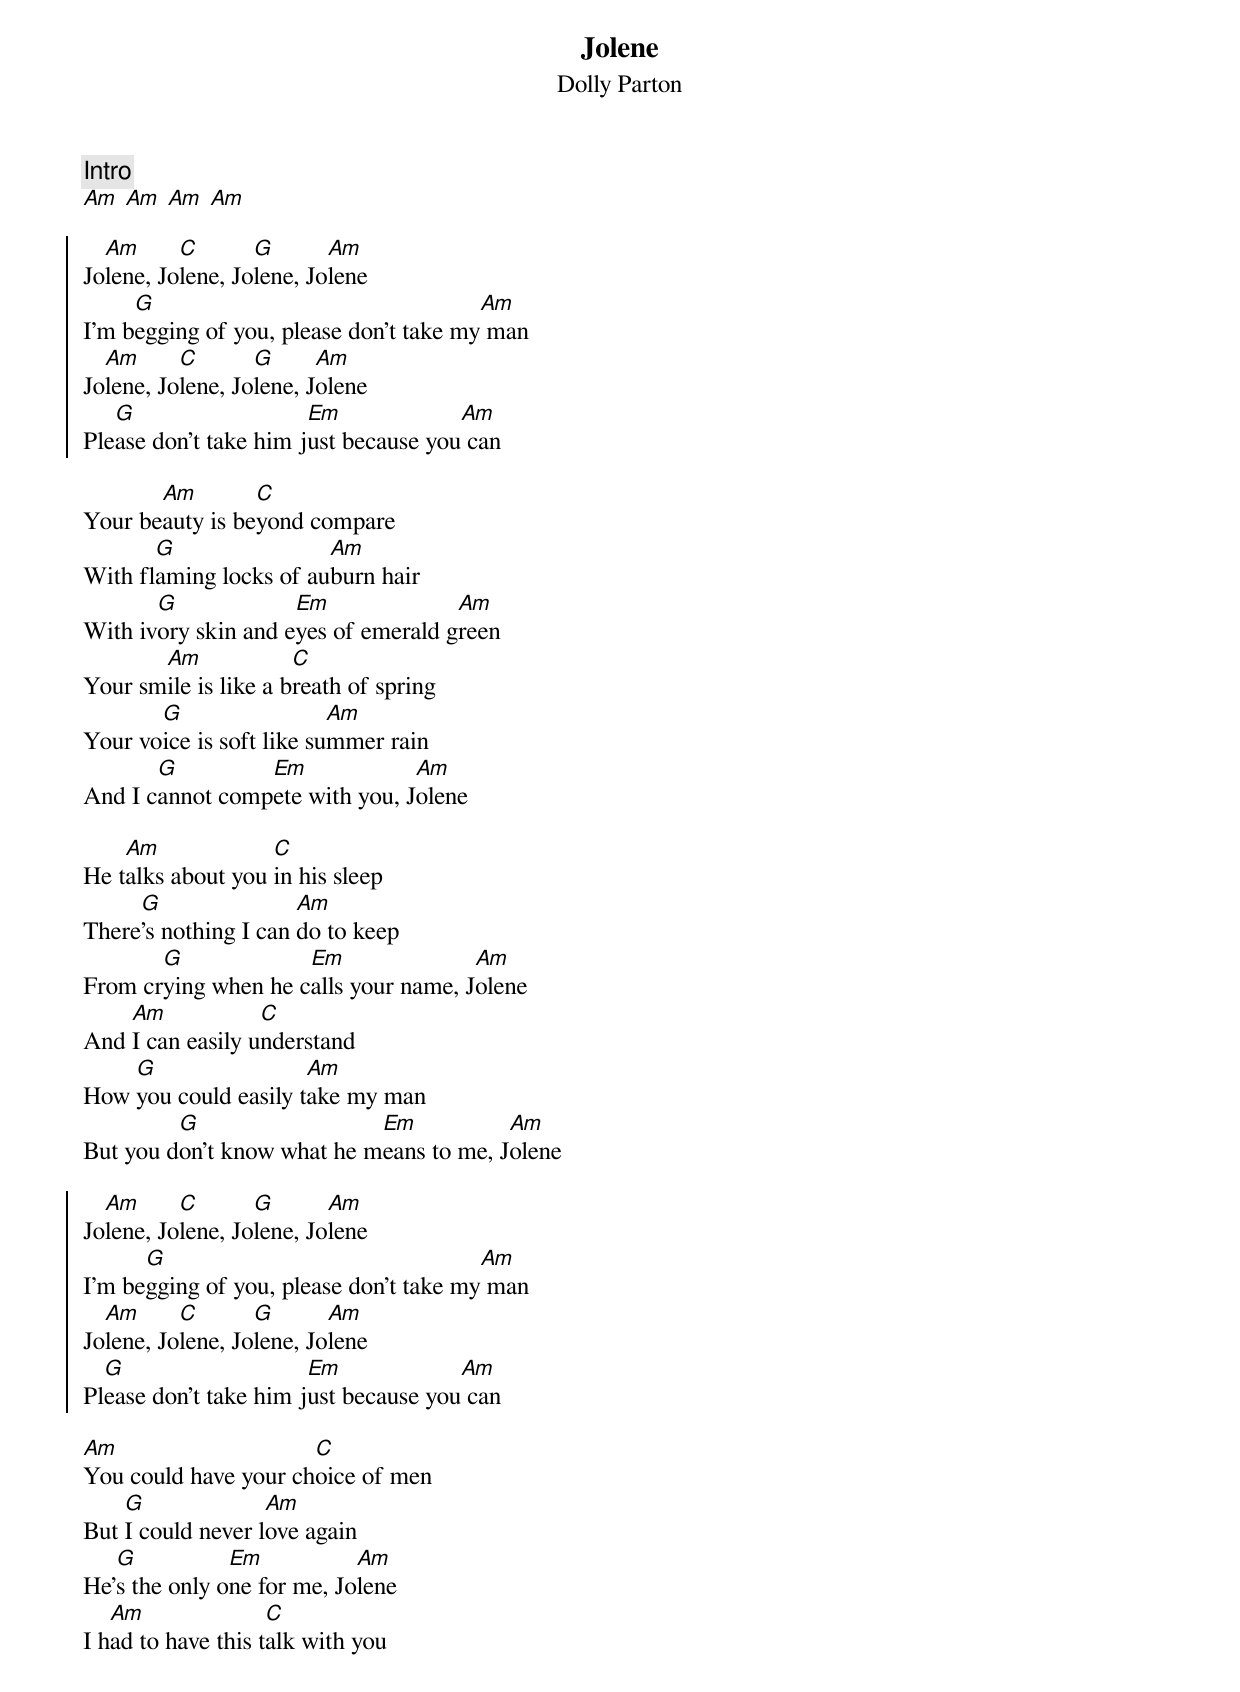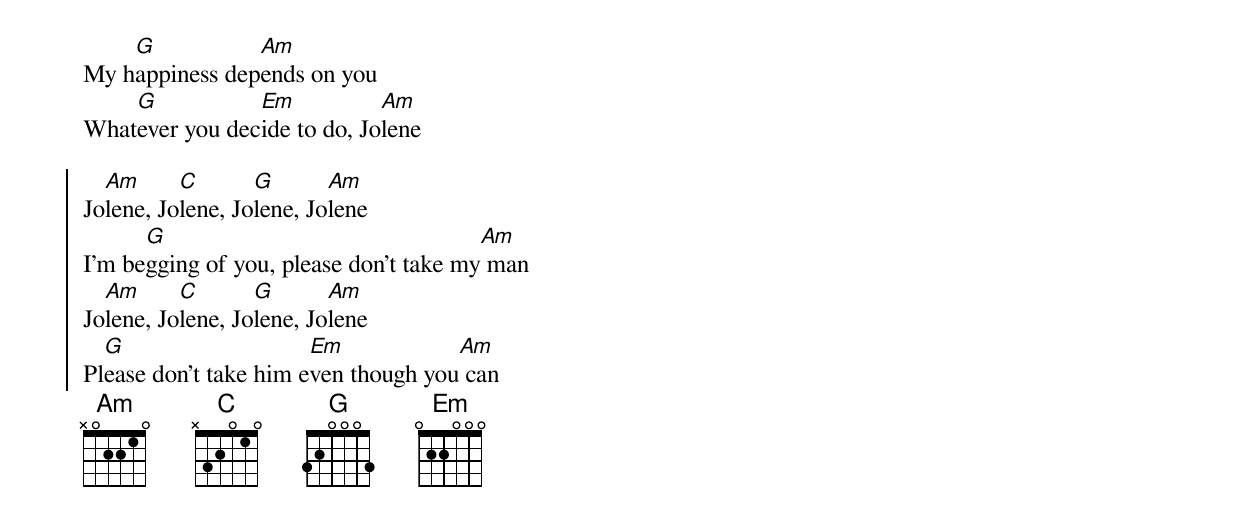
{title:Jolene}
{subtitle:Dolly Parton}

{c:Intro}
[Am] [Am] [Am] [Am]

{soc}
Jo[Am]lene, Jo[C]lene, Jo[G]lene, Jo[Am]lene
I'm b[G]egging of you, please don't take my[Am] man
Jo[Am]lene, Jo[C]lene, Jo[G]lene, J[Am]olene
Ple[G]ase don't take him j[Em]ust because you[Am] can
{eoc}

Your be[Am]auty is be[C]yond compare
With fl[G]aming locks of au[Am]burn hair
With iv[G]ory skin and e[Em]yes of emerald g[Am]reen
Your sm[Am]ile is like a b[C]reath of spring
Your vo[G]ice is soft like su[Am]mmer rain
And I c[G]annot comp[Em]ete with you, J[Am]olene

He t[Am]alks about you [C]in his sleep
There[G]'s nothing I can [Am]do to keep
From cr[G]ying when he c[Em]alls your name, J[Am]olene
And [Am]I can easily u[C]nderstand
How [G]you could easily t[Am]ake my man
But you d[G]on't know what he m[Em]eans to me, J[Am]olene

{soc}
Jo[Am]lene, Jo[C]lene, Jo[G]lene, Jo[Am]lene
I'm be[G]gging of you, please don't take my[Am] man
Jo[Am]lene, Jo[C]lene, Jo[G]lene, Jo[Am]lene
Pl[G]ease don't take him j[Em]ust because you[Am] can
{eoc}

[Am]You could have your ch[C]oice of men
But [G]I could never l[Am]ove again
He'[G]s the only o[Em]ne for me, Jo[Am]lene
I h[Am]ad to have this t[C]alk with you
My h[G]appiness dep[Am]ends on you
What[G]ever you dec[Em]ide to do, Jo[Am]lene

{soc}
Jo[Am]lene, Jo[C]lene, Jo[G]lene, Jo[Am]lene
I'm be[G]gging of you, please don't take my[Am] man
Jo[Am]lene, Jo[C]lene, Jo[G]lene, Jo[Am]lene
Pl[G]ease don't take him e[Em]ven though you[Am] can
{eoc}
